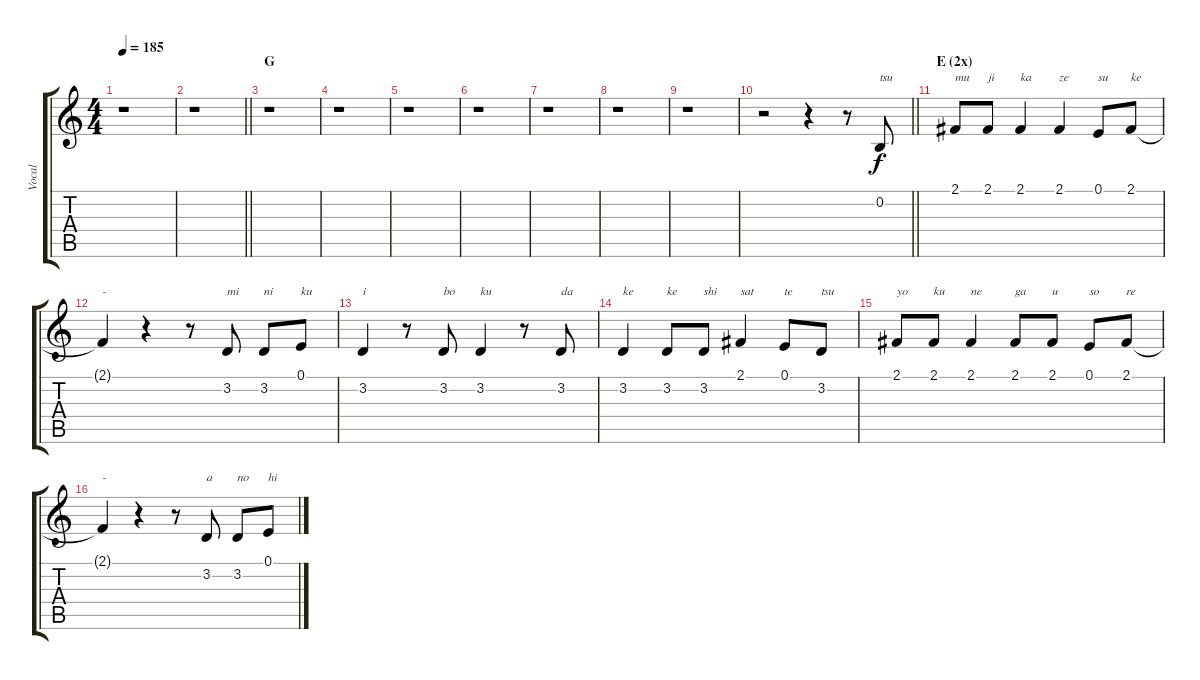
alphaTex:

\track ("Vocal" "Vocal") {instrument clarinet}
\staff {score tabs}
\tuning (E4 B3 G3 D3 A2 E2) {hide}
\ts (4 4)
\tempo 185
\clef g2
\ks c
r.1{dy f} |
\barLineRight lightlight
r.1 |
\section ("" "G")
r.1 |
r.1 |
r.1 |
r.1 |
r.1 |
r.1 |
r.1 |
\barLineRight lightlight
r.2 r.4 r.8 0.2.8{txt "tsu"} |
\section ("" "E (2x)")
2.1.8{txt "mu"} 2.1.8{txt "ji"} 2.1.4{txt "ka"} 2.1.4{txt "ze"} 0.1.8{txt "su"} 2.1.8{txt "ke"} |
2.1{t}.4{txt "-"} r.4 r.8 3.2.8{txt "mi"} 3.2.8{txt "ni"} 0.1.8{txt "ku"} |
3.2.4{txt "i"} r.8 3.2.8{txt "bo"} 3.2.4{txt "ku"} r.8 3.2.8{txt "da"} |
3.2.4{txt "ke"} 3.2.8{txt "ke"} 3.2.8{txt "shi"} 2.1.4{txt "sat"} 0.1.8{txt "te"} 3.2.8{txt "tsu"} |
2.1.8{txt "yo"} 2.1.8{txt "ku"} 2.1.4{txt "ne"} 2.1.8{txt "ga"} 2.1.8{txt "u"} 0.1.8{txt "so"} 2.1.8{txt "re"} |
2.1{t}.4{txt "-"} r.4 r.8 3.2.8{txt "a"} 3.2.8{txt "no"} 0.1.8{txt "hi"}
